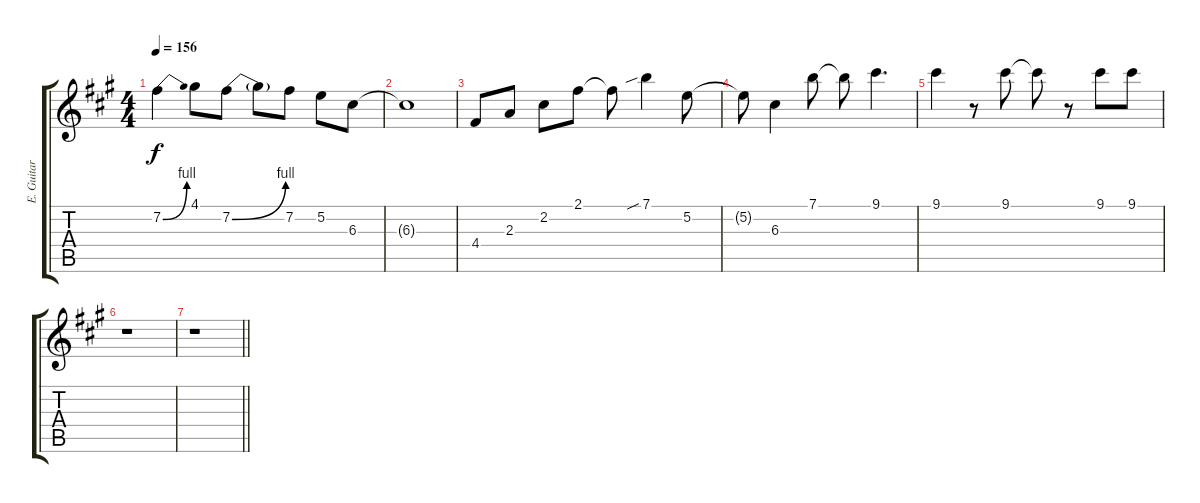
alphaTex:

\track ("E. Guitar II" "E. Guitar ") {instrument electricguitarclean}
\staff {score tabs}
\tuning (E4 B3 G3 D3 A2 E2) {hide}
\ts (4 4)
\tempo 156
\clef g2
\ks a
7.2{be (bend 0 0 60 4)}.4{dy f} 4.1.8 7.2{be (bend 0 0 60 4)}.8 7.2{t}.8 7.2.8 5.2.8 6.3.8 |
6.3{t}.1 |
4.4.8 2.3.8 2.2.8 2.1.8 2.1{t}.8 7.1{sib}.4 5.2.8 |
5.2{t}.8 6.3.4 7.1.8 7.1{t}.8 9.1.4{d} |
9.1.4 r.8 9.1.8 9.1{t}.8 r.8 9.1.8 9.1.8 |
r.1 |
\barLineRight lightlight
r.1
